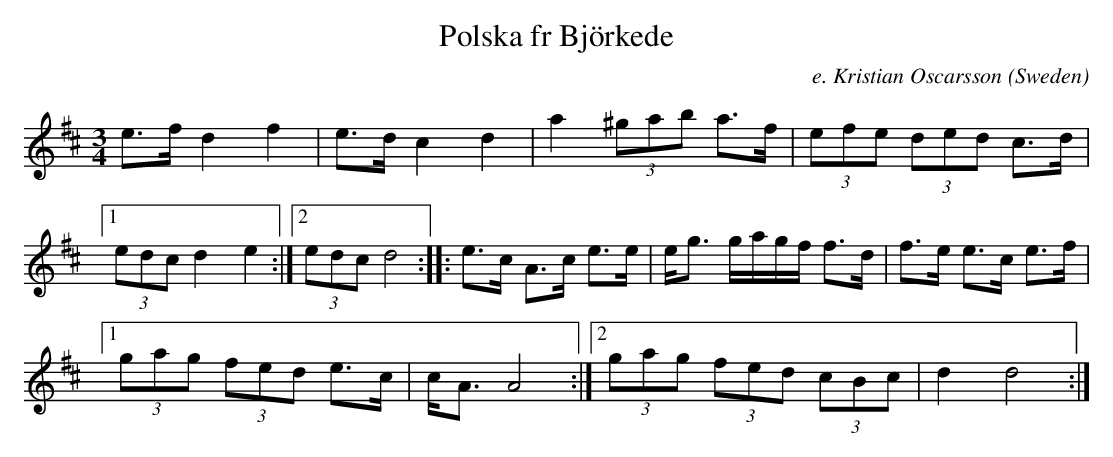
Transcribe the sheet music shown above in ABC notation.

X:1
T:Polska fr Björkede
C:e. Kristian Oscarsson
M:3/4
O:Sweden
K:D
e>f d2 f2|e>d c2 d2|\
a2 (3^gab a>f | (3efe (3ded c>d |1
(3edc d2 e2 :|2 (3edc d4 :: \
e>c A>c e>e | e<g g/a/g/f/ f>d| f>e e>c e>f |1
 (3gag (3fed e>c |c<A A4 \
:|2 (3gag (3fed (3cBc | d2 d4 :|
